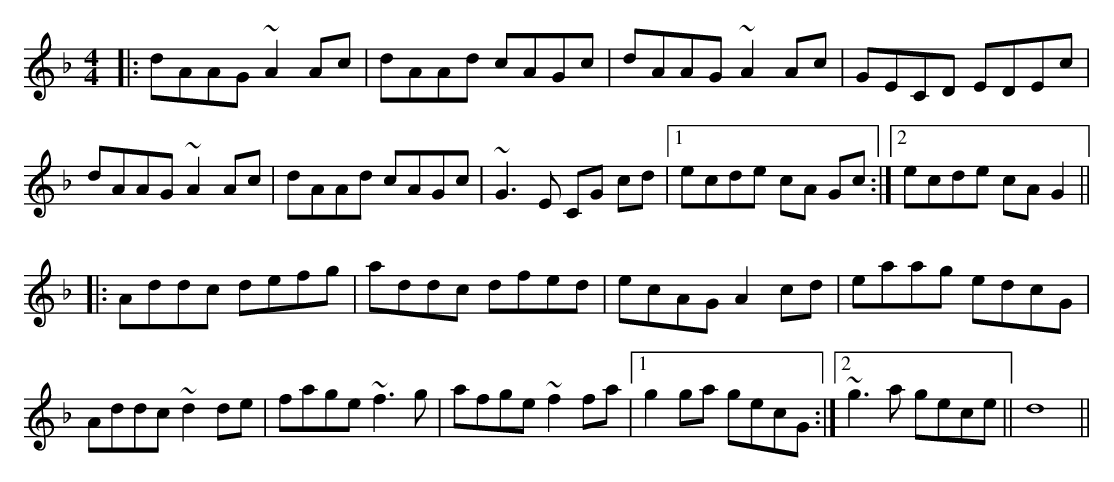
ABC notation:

X:1
M:4/4
K:Dmin
|:dAAG ~A2 Ac|dAAd cAGc|dAAG ~A2 Ac|GECD EDEc|
dAAG ~A2 Ac|dAAd cAGc|~G3 E CG cd|1 ecde cA Gc:|2 ecde cA G2||
|:Addc defg|addc dfed|ecAG A2 cd|eaag edcG|
Addc ~d2 de|fage ~f3 g|afge ~f2 fa|1 g2 ga gecG:|2 ~g3 a gece|| d8||
